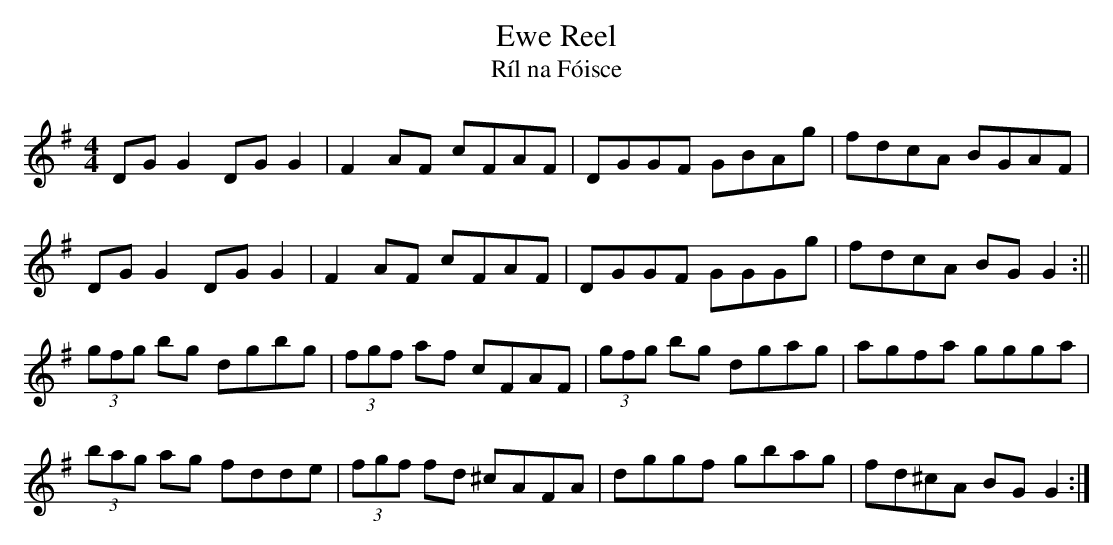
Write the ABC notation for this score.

X:1
T: Ewe Reel
T: R\'il na F\'oisce
L: 1/8
M: 4/4
K: G
DG G2 DG G2|F2 AF cFAF|DGGF GBAg|fdcA BGAF|
DG G2 DG G2|F2 AF cFAF|DGGF GGGg|fdcA BG G2 :||
(3gfg bg dgbg|(3fgf af cFAF|(3gfg bg dgag|agfa ggga|
(3bag ag fdde|(3fgf fd ^cAFA|dggf gbag|fd^cA BG G2 :|
